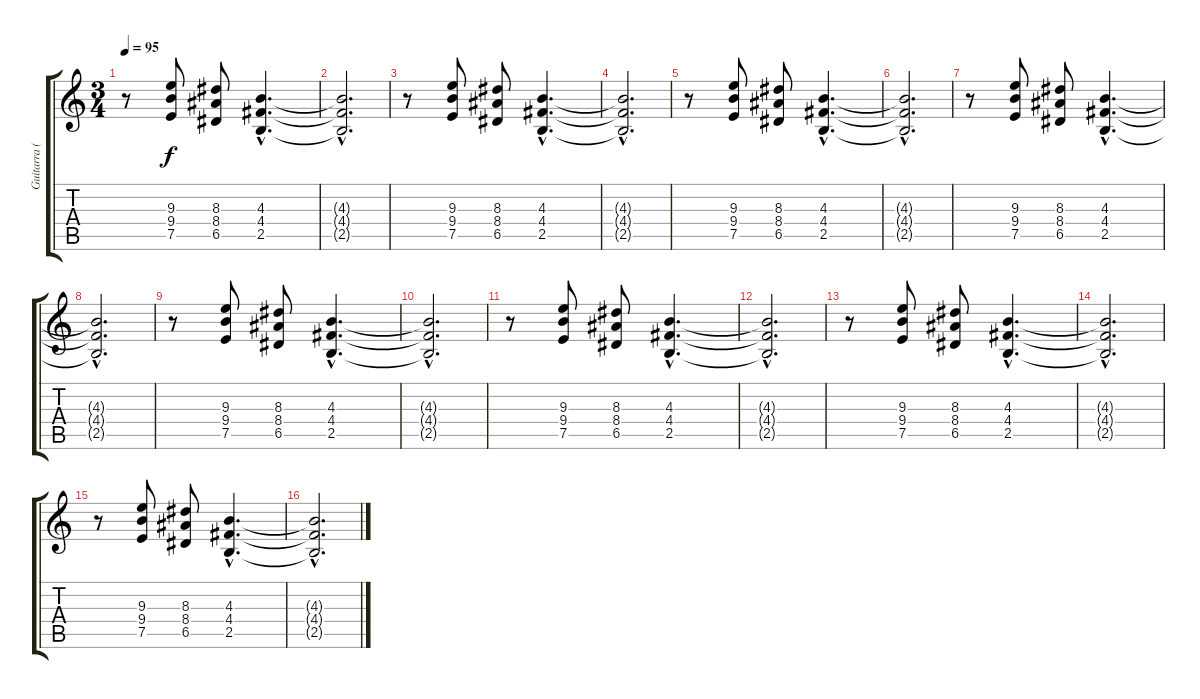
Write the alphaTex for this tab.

\track ("Guitarra (Mike)" "Guitarra (") {instrument distortionguitar}
\staff {score tabs}
\tuning (E4 B3 G3 D3 A2 E2) {hide}
\ts (3 4)
\tempo 95
\clef g2
\ks c
r.8{dy f} (9.3 9.4 7.5).8 (8.3 8.4 6.5).8 (4.3{hac} 4.4{hac} 2.5{hac}).4{d} |
(4.3{hac t} 4.4{hac t} 2.5{hac t}).2{d} |
r.8 (9.3 9.4 7.5).8 (8.3 8.4 6.5).8 (4.3{hac} 4.4{hac} 2.5{hac}).4{d} |
(4.3{hac t} 4.4{hac t} 2.5{hac t}).2{d} |
r.8 (9.3 9.4 7.5).8 (8.3 8.4 6.5).8 (4.3{hac} 4.4{hac} 2.5{hac}).4{d} |
(4.3{hac t} 4.4{hac t} 2.5{hac t}).2{d} |
r.8 (9.3 9.4 7.5).8 (8.3 8.4 6.5).8 (4.3{hac} 4.4{hac} 2.5{hac}).4{d} |
(4.3{hac t} 4.4{hac t} 2.5{hac t}).2{d} |
r.8 (9.3 9.4 7.5).8 (8.3 8.4 6.5).8 (4.3{hac} 4.4{hac} 2.5{hac}).4{d} |
(4.3{hac t} 4.4{hac t} 2.5{hac t}).2{d} |
r.8 (9.3 9.4 7.5).8 (8.3 8.4 6.5).8 (4.3{hac} 4.4{hac} 2.5{hac}).4{d} |
(4.3{hac t} 4.4{hac t} 2.5{hac t}).2{d} |
r.8 (9.3 9.4 7.5).8 (8.3 8.4 6.5).8 (4.3{hac} 4.4{hac} 2.5{hac}).4{d} |
(4.3{hac t} 4.4{hac t} 2.5{hac t}).2{d} |
r.8 (9.3 9.4 7.5).8 (8.3 8.4 6.5).8 (4.3{hac} 4.4{hac} 2.5{hac}).4{d} |
(4.3{hac t} 4.4{hac t} 2.5{hac t}).2{d}
